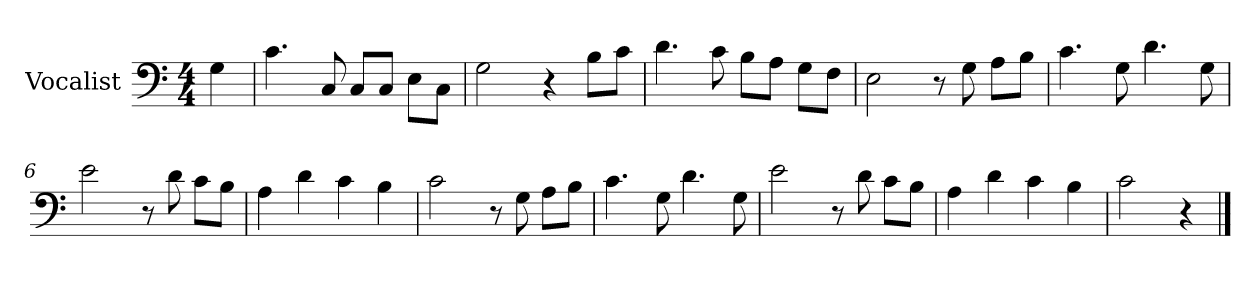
**kern
*part1
*staff1
*I"Vocalist
*k[]
*C:
*M4/4
=
4G
=1
4.c
8C
8CL
8CJ
8EL
8CJ
=2
2G
4r
8BL
8cJ
=3
4.d
8c
8BL
8AJ
8GL
8FJ
=4
2E
8r
8G
8AL
8BJ
=5
4.c
8G
4.d
8G
=6
2e
8r
8d
8cL
8BJ
=7
4A
4d
4c
4B
=8
2c
8r
8G
8AL
8BJ
=9
4.c
8G
4.d
8G
=10
2e
8r
8d
8cL
8BJ
=11
4A
4d
4c
4B
=12
2c
4r
==
*-
